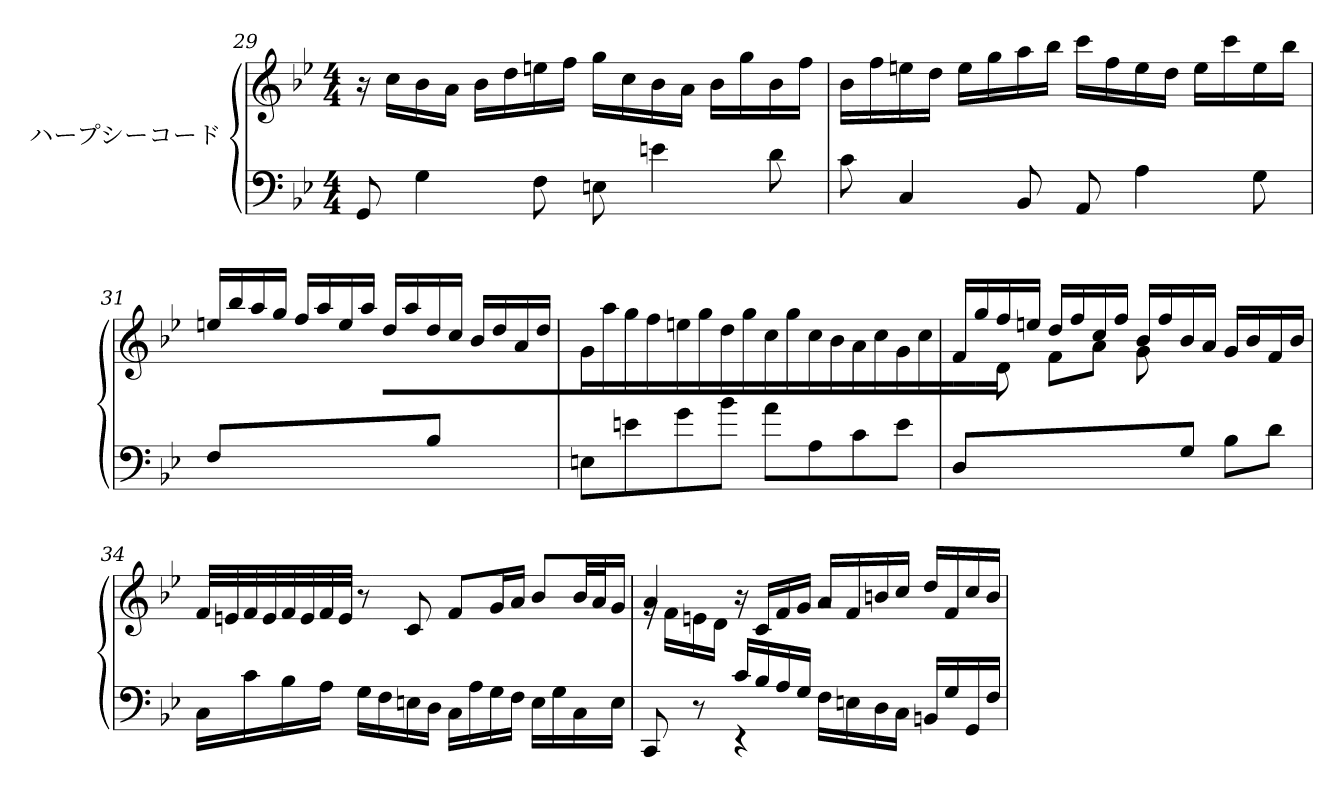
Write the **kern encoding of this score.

**kern	**kern
*part1	*part1
*staff2	*staff1
*I"ハープシーコード	*
!!LO:LB:g=z
*clefF4	*clefG2
*k[b-e-]	*k[b-e-]
*M4/4	*M4/4
=29	=29
8GG/	16r
.	16cc\LL
4G\	16b-\
.	16a\JJ
.	16b-\LL
.	16dd\
8F\	16een\
.	16ff\JJ
8En\	16gg\LL
.	16cc\
4en\	16b-\
.	16a\JJ
.	16b-\LL
.	16gg\
8d\	16b-\
.	16ff\JJ
=30	=30
8c\	16b-\LL
.	16ff\
4C/	16een\
.	16dd\JJ
.	16ee\LL
.	16gg\
8BB-/	16aa\
.	16bb-\JJ
8AA/	16ccc\LL
.	16ff\
4A\	16ee\
.	16dd\JJ
.	16ee\LL
.	16ccc\
8G\	16ee\
.	16bb-\JJ
!!LO:LB:g=z
=31	=31
*	*^
8F/L	16een/LL	8ryy
.	16bb-/	.
2ryy	16aa/	8f\
.	16gg/JJ	.
.	16ff/LL	8a\
.	16aa/	.
.	16ee/	8cc\J
.	16aa/JJ	.
.	16dd/LL	8b-\L
.	16aa/	.
8B-/J	16dd/	8ryy
.	16cc/JJ	.
4ryy	16b-/LL	8d\L
.	16dd/	.
.	16a/	8f\J
.	16dd/JJ	.
*	*v	*v
=32	=32
8En\L	16g\LL
.	16aa\
8en\	16gg\
.	16ff\JJ
8g\	16een\LL
.	16gg\
8b-\J	16dd\
.	16gg\JJ
8a\L	16cc\LL
.	16gg\
8A\	16cc\
.	16b-\JJ
8c\	16a/LL
.	16cc/
8e\J	16g/
.	16cc/JJ
!!LO:LB:g=z
=33	=33
*	*^
8D/L	16f/LL	8ryy
.	16gg/	.
2ryy	16ff/	8d\J
.	16een/JJ	.
.	16dd/LL	8f\L
.	16ff/	.
.	16cc/	8a\J
.	16ff/JJ	.
.	16b-/LL	8g\L
.	16ff/	.
8G/J	16b-/	4.ryy
.	16a/JJ	.
8B-\L	16g/LL	.
.	16b-/	.
8d\J	16f/	.
.	16b-/JJ	.
*	*v	*v
=34	=34
16C\LL	32f/LLL
.	32en/
16c\	32f/
.	32e/
16B-\	32f/
.	32e/
16A\JJ	32f/
.	32e/JJJ
16G\LL	8r
16F\	.
16En\	8c/
16D\JJ	.
16C\LL	8f/L
16A\	.
16G\	16g/L
16F\JJ	16a/JJ
16E\LL	8b-/L
16G\	.
16C\	32b-/LL
.	32a/J
16E\JJ	16g/JJ
!!LO:PB:g=z
=35	=35
*^	*^
4ryy	8CC/	4a/	16rg
.	.	.	16f\LL
.	8r	.	16en\
.	.	.	16d\JJ
16c/LL	4rEE	16r	4ryy
16B-/	.	16c/LL	.
16A/	.	16f/	.
16G/JJ	.	16g/JJ	.
2ryy	16F\LL	16a/LL	2rg
.	16En\	16f/	.
.	16D\	16bn/	.
.	16C\JJ	16cc/JJ	.
.	16BBn/LL	16dd/LL	.
.	16G/	16f/	.
.	16GG/	16cc/	.
.	16F/JJ	16b/JJ	.
*v	*v	*	*
*	*v	*v
=	=
*-	*-
